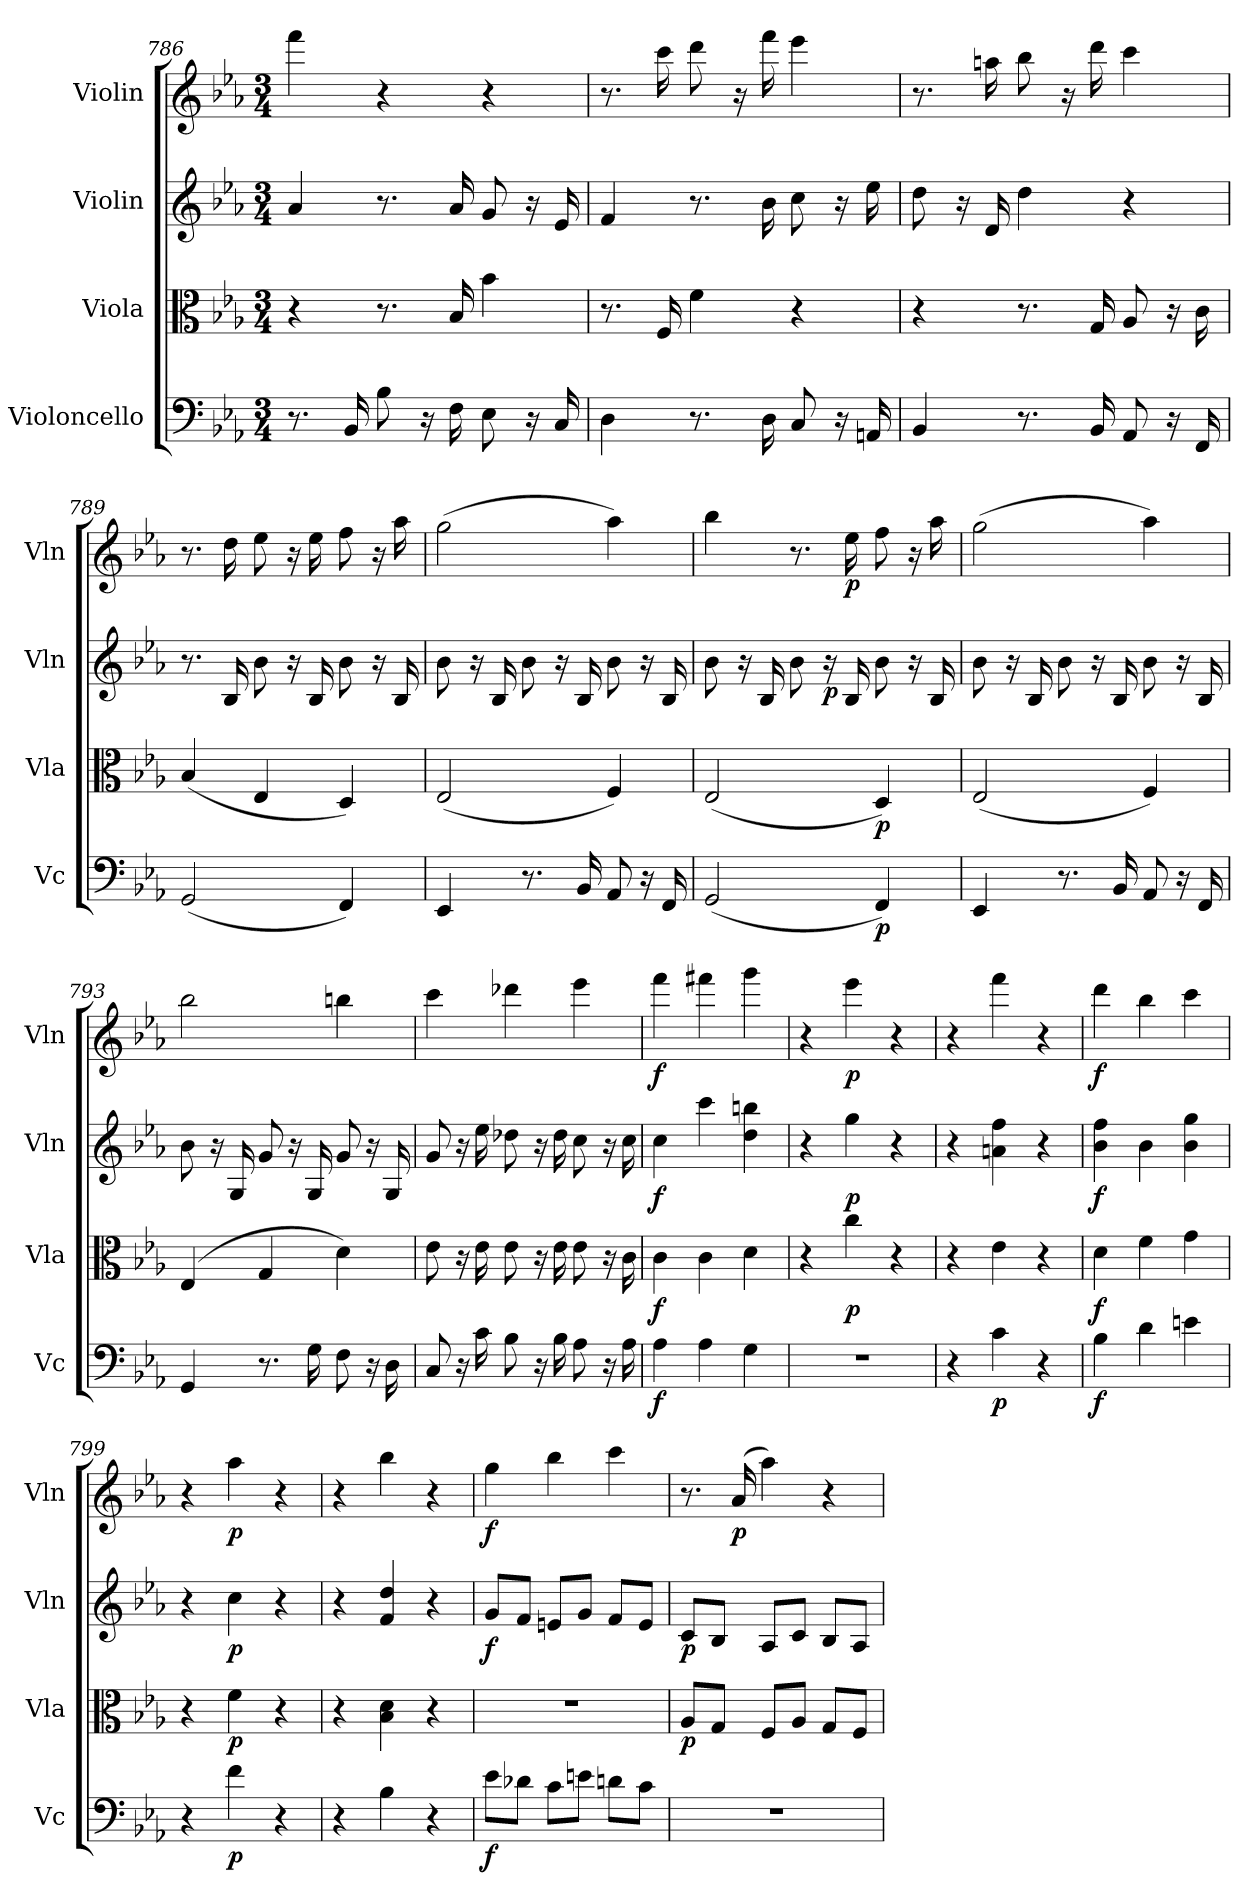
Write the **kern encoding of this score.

**kern	**dynam	**kern	**dynam	**kern	**dynam	**kern	**dynam
*part4	*part4	*part3	*part3	*part2	*part2	*part1	*part1
*staff4	*staff4	*staff3	*staff3	*staff2	*staff2	*staff1	*staff1
*I"Violoncello	*	*I"Viola	*	*I"Violin	*	*I"Violin	*
*I'Vc	*	*I'Vla	*	*I'Vln	*	*I'Vln	*
*clefF4	*	*clefC3	*	*clefG2	*	*clefG2	*
*k[b-e-a-]	*	*k[b-e-a-]	*	*k[b-e-a-]	*	*k[b-e-a-]	*
*M3/4	*	*M3/4	*	*M3/4	*	*M3/4	*
=786	=786	=786	=786	=786	=786	=786	=786
8.r	.	4r	.	4a-	.	4fff	.
16BB-	.	.	.	.	.	.	.
8B-	.	8.r	.	8.r	.	4r	.
16r	.	.	.	.	.	.	.
16F	.	16B-	.	16a-	.	.	.
8E-	.	4b-	.	8g	.	4r	.
16r	.	.	.	16r	.	.	.
16C	.	.	.	16e-	.	.	.
=787	=787	=787	=787	=787	=787	=787	=787
4D	.	8.r	.	4f	.	8.r	.
.	.	16F	.	.	.	16ccc	.
8.r	.	4f	.	8.r	.	8ddd	.
.	.	.	.	.	.	16r	.
16D	.	.	.	16b-	.	16fff	.
8C	.	4r	.	8cc	.	4eee-	.
16r	.	.	.	16r	.	.	.
16AAn	.	.	.	16ee-	.	.	.
=788	=788	=788	=788	=788	=788	=788	=788
4BB-	.	4r	.	8dd	.	8.r	.
.	.	.	.	16r	.	.	.
.	.	.	.	16d	.	16aan	.
8.r	.	8.r	.	4dd	.	8bb-	.
.	.	.	.	.	.	16r	.
16BB-	.	16G	.	.	.	16ddd	.
8AA-	.	8A-	.	4r	.	4ccc	.
16r	.	16r	.	.	.	.	.
16FF	.	16c	.	.	.	.	.
=789	=789	=789	=789	=789	=789	=789	=789
(2GG	.	(4B-	.	8.r	.	8.r	.
.	.	.	.	16B-	.	16dd	.
.	.	4E-	.	8b-	.	8ee-	.
.	.	.	.	16r	.	16r	.
.	.	.	.	16B-	.	16ee-	.
4FF)	.	4D)	.	8b-	.	8ff	.
.	.	.	.	16r	.	16r	.
.	.	.	.	16B-	.	16aa-	.
=790	=790	=790	=790	=790	=790	=790	=790
4EE-	.	(2E-	.	8b-	.	(2gg	.
.	.	.	.	16r	.	.	.
.	.	.	.	16B-	.	.	.
8.r	.	.	.	8b-	.	.	.
.	.	.	.	16r	.	.	.
16BB-	.	.	.	16B-	.	.	.
8AA-	.	4F)	.	8b-	.	4aa-)	.
16r	.	.	.	16r	.	.	.
16FF	.	.	.	16B-	.	.	.
=791	=791	=791	=791	=791	=791	=791	=791
(2GG	.	(2E-	.	8b-	.	4bb-	.
.	.	.	.	16r	.	.	.
.	.	.	.	16B-	.	.	.
.	.	.	.	8b-	.	8.r	.
.	.	.	.	16r	p	.	.
.	.	.	.	16B-	.	16ee-	p
4FF)	p	4D)	p	8b-	.	8ff	.
.	.	.	.	16r	.	16r	.
.	.	.	.	16B-	.	16aa-	.
=792	=792	=792	=792	=792	=792	=792	=792
4EE-	.	(2E-	.	8b-	.	(2gg	.
.	.	.	.	16r	.	.	.
.	.	.	.	16B-	.	.	.
8.r	.	.	.	8b-	.	.	.
.	.	.	.	16r	.	.	.
16BB-	.	.	.	16B-	.	.	.
8AA-	.	4F)	.	8b-	.	4aa-)	.
16r	.	.	.	16r	.	.	.
16FF	.	.	.	16B-	.	.	.
=793	=793	=793	=793	=793	=793	=793	=793
4GG	.	(4E-	.	8b-	.	2bb-	.
.	.	.	.	16r	.	.	.
.	.	.	.	16G	.	.	.
8.r	.	4G	.	8g	.	.	.
.	.	.	.	16r	.	.	.
16G	.	.	.	16G	.	.	.
8F	.	4d)	.	8g	.	4bbn	.
16r	.	.	.	16r	.	.	.
16D	.	.	.	16G	.	.	.
=794	=794	=794	=794	=794	=794	=794	=794
8C	.	8e-	.	8g	.	4ccc	.
16r	.	16r	.	16r	.	.	.
16c	.	16e-	.	16ee-	.	.	.
8B-	.	8e-	.	8dd-X	.	4ddd-X	.
16r	.	16r	.	16r	.	.	.
16B-	.	16e-	.	16dd-	.	.	.
8A-	.	8e-	.	8cc	.	4eee-	.
16r	.	16r	.	16r	.	.	.
16A-	.	16c	.	16cc	.	.	.
=795	=795	=795	=795	=795	=795	=795	=795
4A-	f	4c	f	4cc	f	4fff	f
4A-	.	4c	.	4ccc	.	4fff#X	.
4G	.	4d	.	4dd 4bbn	.	4ggg	.
=796	=796	=796	=796	=796	=796	=796	=796
2.r	.	4r	.	4r	.	4r	.
.	.	4cc	p	4gg	p	4eee-	p
.	.	4r	.	4r	.	4r	.
=797	=797	=797	=797	=797	=797	=797	=797
4r	.	4r	.	4r	.	4r	.
4c	p	4e-	.	4an 4ff	.	4fff	.
4r	.	4r	.	4r	.	4r	.
=798	=798	=798	=798	=798	=798	=798	=798
4B-	f	4d	f	4b- 4ff	f	4ddd	f
4d	.	4f	.	4b-	.	4bb-	.
4en	.	4g	.	4b- 4gg	.	4ccc	.
=799	=799	=799	=799	=799	=799	=799	=799
4r	.	4r	.	4r	.	4r	.
4f	p	4f	p	4cc	p	4aa-	p
4r	.	4r	.	4r	.	4r	.
=800	=800	=800	=800	=800	=800	=800	=800
4r	.	4r	.	4r	.	4r	.
4B-	.	4B- 4d	.	4f 4dd	.	4bb-	.
4r	.	4r	.	4r	.	4r	.
=801	=801	=801	=801	=801	=801	=801	=801
8e-\L	f	2.r	.	8g/L	f	4gg	f
8d-X\J	.	.	.	8f/J	.	.	.
8c\L	.	.	.	8en/L	.	4bb-	.
8en\J	.	.	.	8g/J	.	.	.
8dn\L	.	.	.	8f/L	.	4ccc	.
8c\J	.	.	.	8e/J	.	.	.
=802	=802	=802	=802	=802	=802	=802	=802
2.r	.	8A-/L	p	8c/L	p	8.r	.
.	.	8G/J	.	8B-/J	.	.	.
.	.	.	.	.	.	(16a-	p
.	.	8F/L	.	8A-/L	.	4aa-)	.
.	.	8A-/J	.	8c/J	.	.	.
.	.	8G/L	.	8B-/L	.	4r	.
.	.	8F/J	.	8A-/J	.	.	.
=	=	=	=	=	=	=	=
*-	*-	*-	*-	*-	*-	*-	*-
